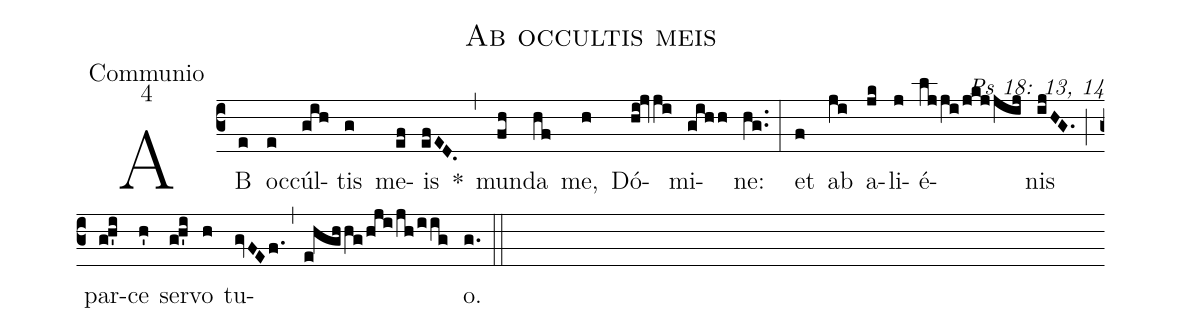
name: Ab occultis meis;
office-part: Communio;
mode: 4;
commentary: Ps 18: 13, 14;
%%
(c3) AB(e) oc(e)cúl(gih)tis(g) me(ef)is(efED.) *(,)
mun(fh)da(hf) me,(h) Dó(hi!jvji)mi(gihh)ne:(hg..) (:)
et(f) ab(ji) a(jk)li(j)é(ljji/jkjjij)nis(ijHG.) (;) par(gh'i)ce(h') ser(gh'i)vo(h) tu(gvFEf.)(,)(e!hghhg/hji/jh/iig)o.(g.) (::)
